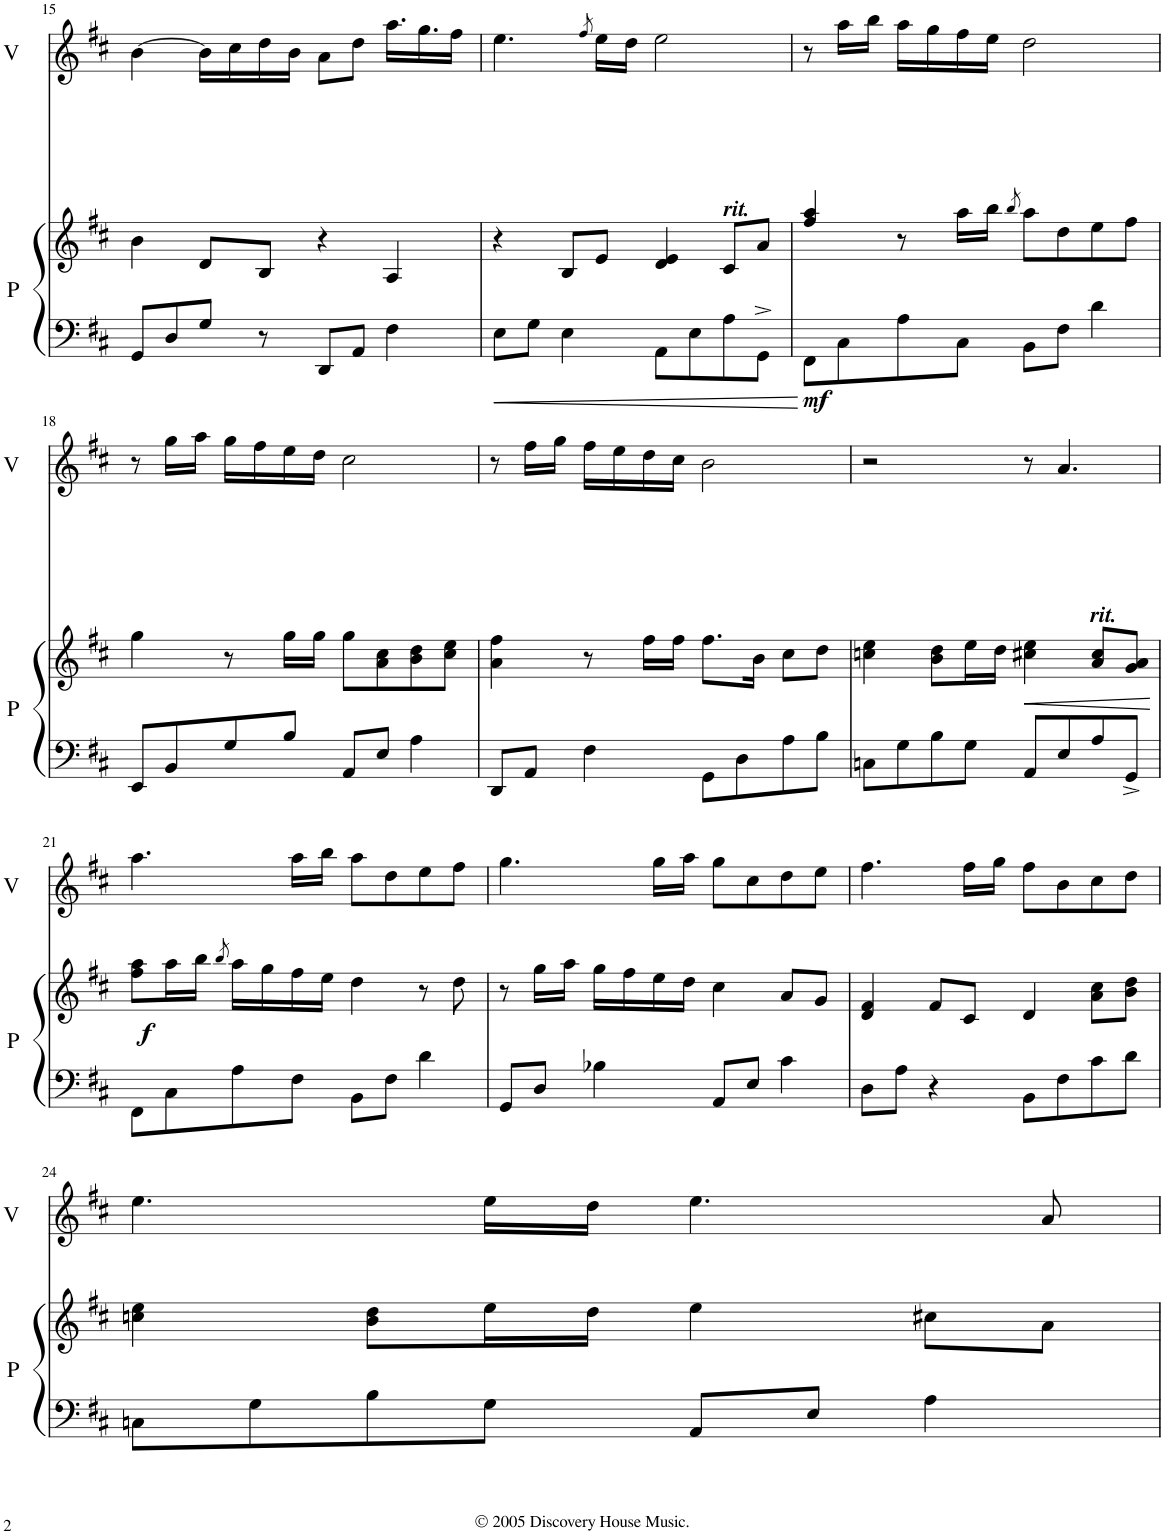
**kern	**kern	**dynam	**kern
*part2	*part2	*part2	*part1
*staff3	*staff2	*staff2/3	*staff1
*I"Piano	*	*	*I"Violin
*I'P	*	*	*I'V
!!LO:PB:g=z
*clefF4	*clefG2	*	*clefG2
*k[f#c#]	*k[f#c#]	*	*k[f#c#]
*M4/4	*M4/4	*	*M4/4
=15	=15	=15	=15
8GG/L	4b\	.	[4b\
8D/	.	.	.
8G/J	8d/L	.	16b\LL]
.	.	.	16cc#\
8r	8B/J	.	16dd\
.	.	.	16b\JJ
8DD/L	4r	.	8a\L
8AA/J	.	.	8dd\J
4F#\	4A/	.	16.aa\LL
.	.	.	16.gg\
.	.	.	16ff#\JJ
=16	=16	=16	=16
*	*	*	*^
8E\L	4r	.	4.ee\	2.ryy
8G\J	.	.	.	.
4E\	8B/L	.	.	.
.	.	.	8qff#/	.
.	8e/J	.	16ee\LL	.
.	.	.	16dd\JJ	.
8AA\L	4d/ 4e/	.	2ee\	.
8E\	.	.	.	.
!	!	!	!	!LO:TX:b:Bi:t=rit.
8A\	8c#/L	.	.	4ryy
8GG^\J	8a/J	.	.	.
=17	=17	=17	=17	=17
!	!	!LO:DY:b=2	!	!
*	*	*	*v	*v
8FF#\L	4ff#/ 4aa/	mf	8r
8C#\	.	.	16aa\LL
.	.	.	16bb\JJ
8A\	8r	.	16aa\LL
.	.	.	16gg\
8C#\J	16aa\LL	.	16ff#\
.	16bb\JJ	.	16ee\JJ
.	8qbb/	.	.
8BB\L	8aa\L	.	2dd\
8F#\J	8dd\	.	.
4d\	8ee\	.	.
.	8ff#\J	.	.
!!LO:LB:g=z
=18	=18	=18	=18
8EE/L	4gg\	.	8r
8BB/	.	.	16gg\LL
.	.	.	16aa\JJ
8G/	8r	.	16gg\LL
.	.	.	16ff#\
8B/J	16gg\LL	.	16ee\
.	16gg\JJ	.	16dd\JJ
8AA/L	8gg\L	.	2cc#\
8E/J	8a\ 8cc#\	.	.
4A\	8b\ 8dd\	.	.
.	8cc#\ 8ee\J	.	.
=19	=19	=19	=19
8DD/L	4a\ 4ff#\	.	8r
8AA/J	.	.	16ff#\LL
.	.	.	16gg\JJ
4F#\	8r	.	16ff#\LL
.	.	.	16ee\
.	16ff#\LL	.	16dd\
.	16ff#\JJ	.	16cc#\JJ
8GG\L	8.ff#\L	.	2b\
8D\	.	.	.
.	16b\Jk	.	.
8A\	8cc#\L	.	.
8B\J	8dd\J	.	.
=20	=20	=20	=20
*	*	*	*^
8Cn\L	4ccn\ 4ee\	.	2r	2.ryy
8G\	.	.	.	.
8B\	8b\ 8dd\L	.	.	.
8G\J	16ee\L	.	.	.
.	16dd\JJ	.	.	.
!	!	!LO:HP:b	!	!
8AA/L	4cc#X\ 4ee\	<	8r	.
8E/	.	.	4.a/	.
!	!	!	!	!LO:TX:b:Bi:t=rit.
8A/	8a/ 8cc#/L	.	.	4ryy
8GG^/J	8g/ 8a/J	.	.	.
.	.	[	.	.
!!LO:LB:g=z
=21	=21	=21	=21	=21
!	!	!LO:DY:b	!	!
*	*	*	*v	*v
8FF#\L	8ff#\ 8aa\L	f	4.aa\
8C#\	16aa\L	.	.
.	16bb\JJ	.	.
.	8qbb/	.	.
8A\	16aa\LL	.	.
.	16gg\	.	.
8F#\J	16ff#\	.	16aa\LL
.	16ee\JJ	.	16bb\JJ
8BB\L	4dd\	.	8aa\L
8F#\J	.	.	8dd\
4d\	8r	.	8ee\
.	8dd\	.	8ff#\J
=22	=22	=22	=22
8GG/L	8r	.	4.gg\
8D/J	16gg\LL	.	.
.	16aa\JJ	.	.
4B-X\	16gg\LL	.	.
.	16ff#\	.	.
.	16ee\	.	16gg\LL
.	16dd\JJ	.	16aa\JJ
8AA/L	4cc#\	.	8gg\L
8E/J	.	.	8cc#\
4c#\	8a/L	.	8dd\
.	8g/J	.	8ee\J
=23	=23	=23	=23
8D\L	4d/ 4f#/	.	4.ff#\
8A\J	.	.	.
4r	8f#/L	.	.
.	8c#/J	.	16ff#\LL
.	.	.	16gg\JJ
8BB\L	4d/	.	8ff#\L
8F#\	.	.	8b\
8c#\	8a\ 8cc#\L	.	8cc#\
8d\J	8b\ 8dd\J	.	8dd\J
!!LO:LB:g=z
=24	=24	=24	=24
8Cn\L	4ccn\ 4ee\	.	4.ee\
8G\	.	.	.
8B\	8b\ 8dd\L	.	.
8G\J	16ee\L	.	16ee\LL
.	16dd\JJ	.	16dd\JJ
8AA/L	4ee\	.	4.ee\
8E/J	.	.	.
4A\	8cc#X\L	.	.
.	8a\J	.	8a/
=	=	=	=
*-	*-	*-	*-
